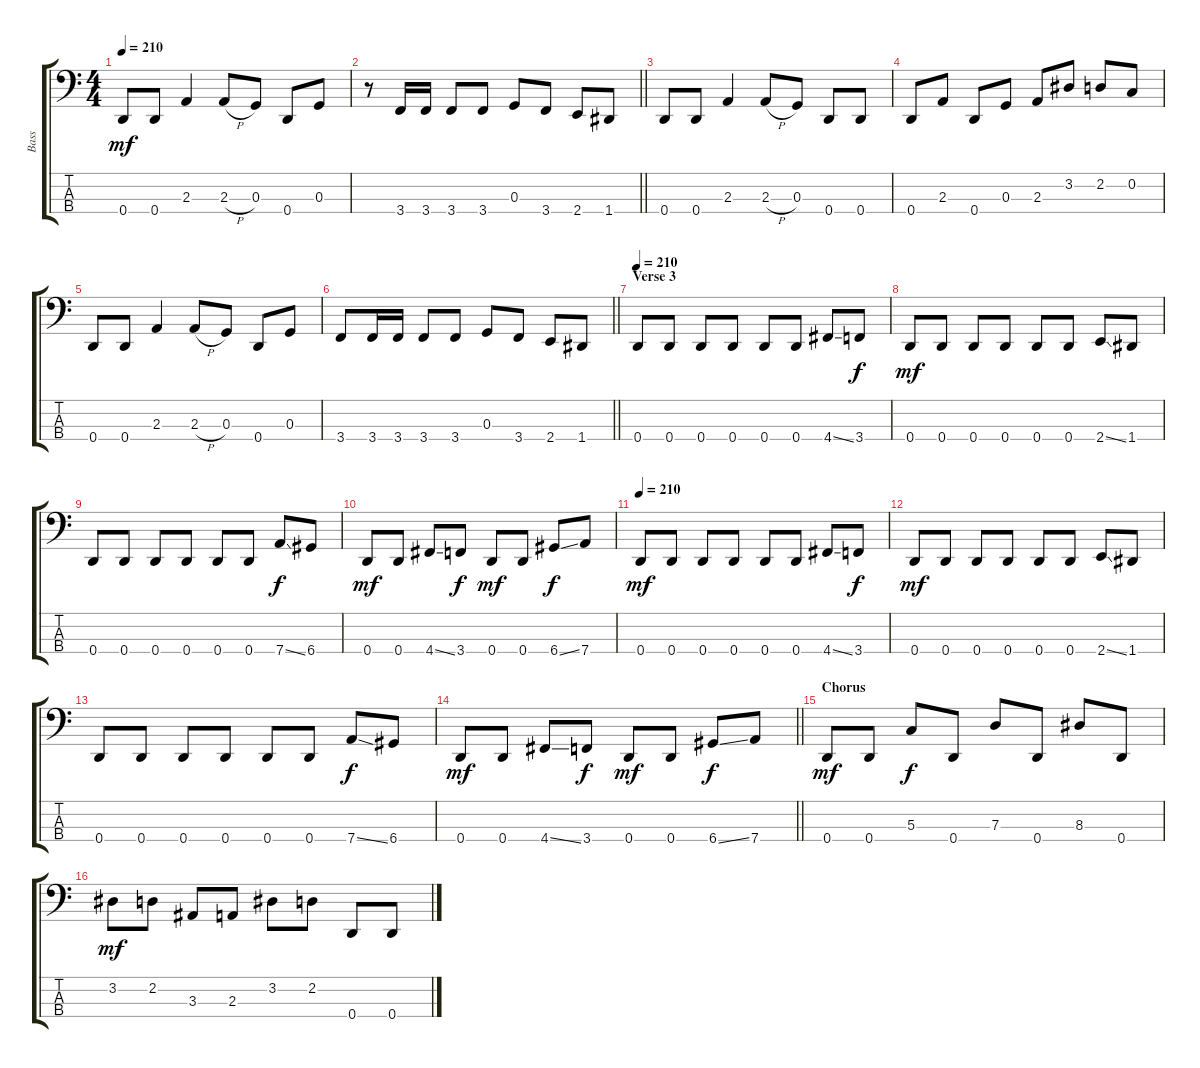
\track ("Bass" "Bass") {instrument electricbassfinger}
\staff {score tabs}
\tuning (F2 C2 G1 D1) {hide}
\ts (4 4)
\tempo 210
\clef f4
\ks c
0.4.8{dy mf} 0.4.8 2.3.4 2.3{h}.8 0.3.8 0.4.8 0.3.8 |
\barLineRight lightlight
r.8 3.4.16 3.4.16 3.4.8 3.4.8 0.3.8 3.4.8 2.4.8 1.4.8 |
0.4.8 0.4.8 2.3.4 2.3{h}.8 0.3.8 0.4.8 0.4.8 |
0.4.8 2.3.8 0.4.8 0.3.8 2.3.8 3.2.8 2.2.8 0.2.8 |
0.4.8 0.4.8 2.3.4 2.3{h}.8 0.3.8 0.4.8 0.3.8 |
\barLineRight lightlight
3.4.8 3.4.16 3.4.16 3.4.8 3.4.8 0.3.8 3.4.8 2.4.8 1.4.8 |
\section ("" "Verse 3")
\tempo 210
0.4.8 0.4.8 0.4.8 0.4.8 0.4.8 0.4.8 4.4{ss}.8 3.4.8{dy f} |
0.4.8{dy mf} 0.4.8 0.4.8 0.4.8 0.4.8 0.4.8 2.4{ss}.8 1.4.8 |
0.4.8 0.4.8 0.4.8 0.4.8 0.4.8 0.4.8 7.4{ss}.8{dy f} 6.4.8 |
0.4.8{dy mf} 0.4.8 4.4{ss}.8 3.4.8{dy f} 0.4.8{dy mf} 0.4.8 6.4{ss}.8{dy f} 7.4.8 |
\tempo 210
0.4.8{dy mf} 0.4.8 0.4.8 0.4.8 0.4.8 0.4.8 4.4{ss}.8 3.4.8{dy f} |
0.4.8{dy mf} 0.4.8 0.4.8 0.4.8 0.4.8 0.4.8 2.4{ss}.8 1.4.8 |
0.4.8 0.4.8 0.4.8 0.4.8 0.4.8 0.4.8 7.4{ss}.8{dy f} 6.4.8 |
\barLineRight lightlight
0.4.8{dy mf} 0.4.8 4.4{ss}.8 3.4.8{dy f} 0.4.8{dy mf} 0.4.8 6.4{ss}.8{dy f} 7.4.8 |
\section ("" "Chorus")
0.4.8{dy mf} 0.4.8 5.3.8{dy f} 0.4.8 7.3.8 0.4.8 8.3.8 0.4.8 |
3.2.8{dy mf} 2.2.8 3.3.8 2.3.8 3.2.8 2.2.8 0.4.8 0.4.8
